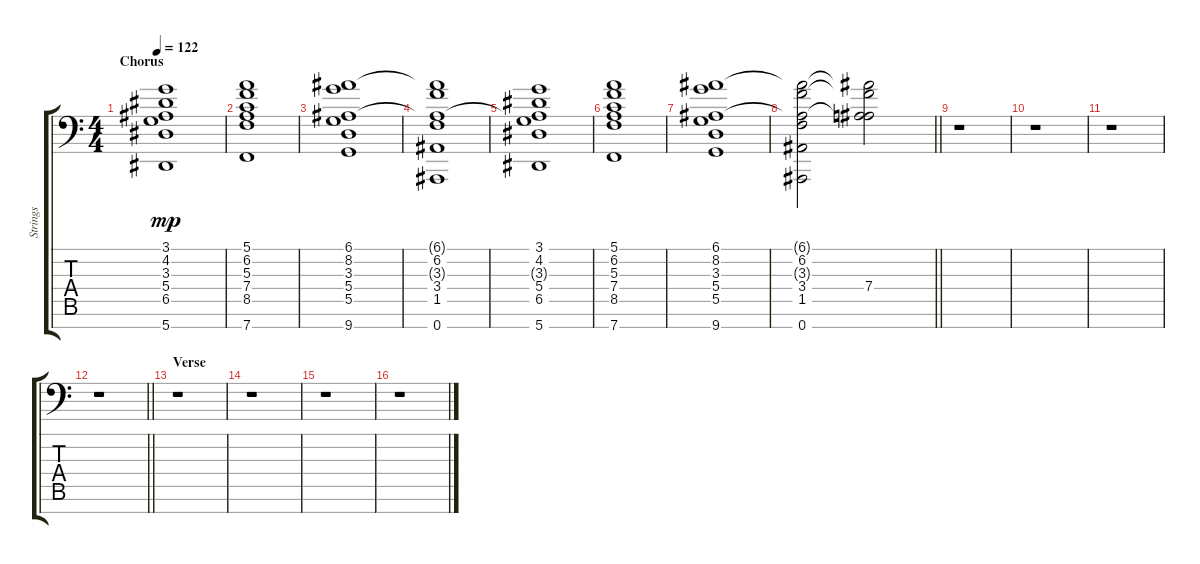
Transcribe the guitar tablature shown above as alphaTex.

\track ("Strings" "Strings") {instrument stringensemble1}
\staff {score tabs}
\tuning (E4 B3 G3 D3 A2 E2 Bb1) {hide}
\ts (4 4)
\section ("" "Chorus")
\tempo 122
\clef f4
\ks c
(3.1{t} 4.2 3.3 5.4 6.5 5.7).1{dy mp} |
(5.1 6.2 5.3 7.4 8.5 7.7).1 |
(6.1 8.2 3.3 5.4 5.5 9.7).1 |
(6.1{t} 6.2 3.3{t} 3.4 1.5 0.7).1 |
(3.1 4.2 3.3{t} 5.4 6.5 5.7).1 |
(5.1 6.2 5.3 7.4 8.5 7.7).1 |
(6.1 8.2 3.3 5.4 5.5 9.7).1 |
\barLineRight lightlight
(6.1{t} 6.2 3.3{t} 3.4 1.5 0.7).2{volume 4} (6.1{t} 6.2{t} 3.3{t} 7.4).2 |
r.1 |
r.1{volume 11} |
r.1 |
\barLineRight lightlight
r.1 |
\section ("" "Verse")
r.1 |
r.1 |
r.1 |
r.1
